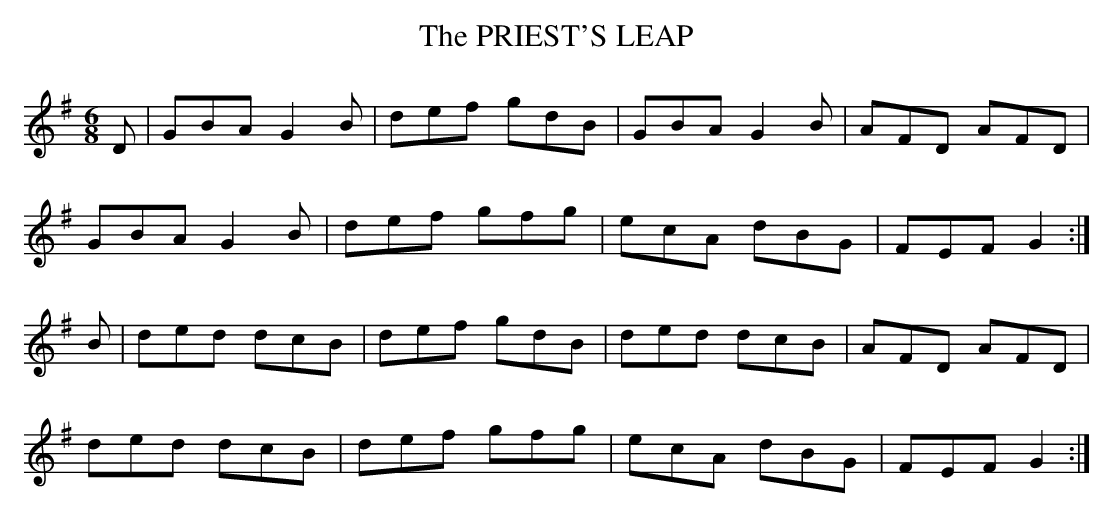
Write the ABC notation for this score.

X:1
T:PRIEST'S LEAP, The
M:6/8
L:1/8
K:G
D|GBA G2B|def gdB|GBA G2B|AFD AFD|
GBA G2B|def gfg|ecA dBG|FEF G2 :|
B|ded dcB|def gdB|ded dcB|AFD AFD|
ded dcB|def gfg|ecA dBG|FEF G2 :|
